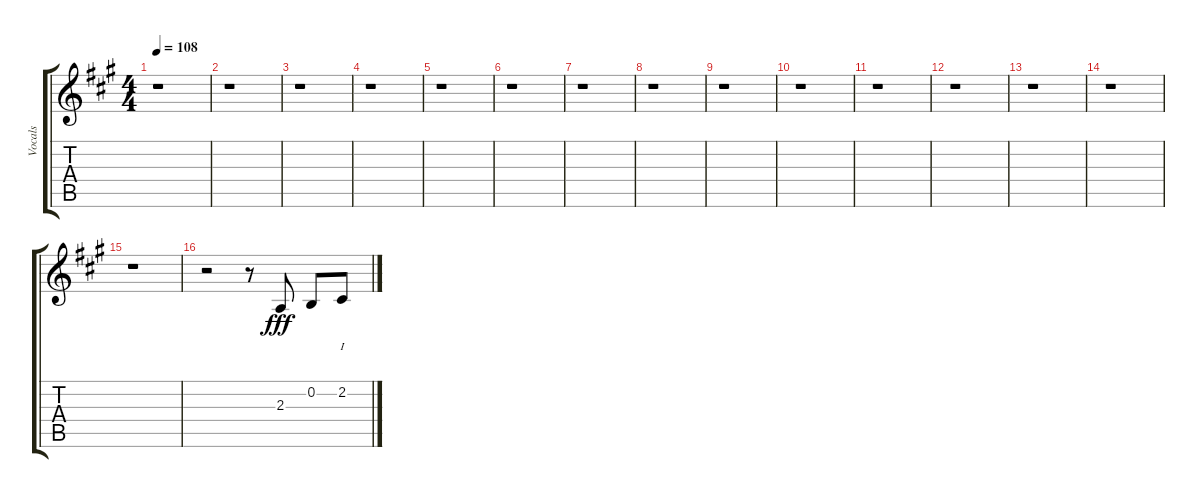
\track ("Vocals" "Vocals") {instrument lead6voice}
\staff {score tabs}
\tuning (E4 B3 G3 D3 A2 E2) {hide}
\ts (4 4)
\tempo 108
\clef g2
\ks a
r.1{dy fff} |
r.1 |
r.1 |
r.1 |
r.1 |
r.1 |
r.1 |
r.1 |
r.1 |
r.1 |
r.1 |
r.1 |
r.1 |
r.1 |
r.1 |
r.2 r.8 2.3.8{lyrics (0 "") lyrics (1 "") lyrics (2 "") lyrics (3 "") lyrics (4 "")} 0.2.8{lyrics (0 "") lyrics (1 "") lyrics (2 "") lyrics (3 "") lyrics (4 "")} 2.2.8{lyrics (0 "") lyrics (1 "I") lyrics (2 "") lyrics (3 "") lyrics (4 "")}
